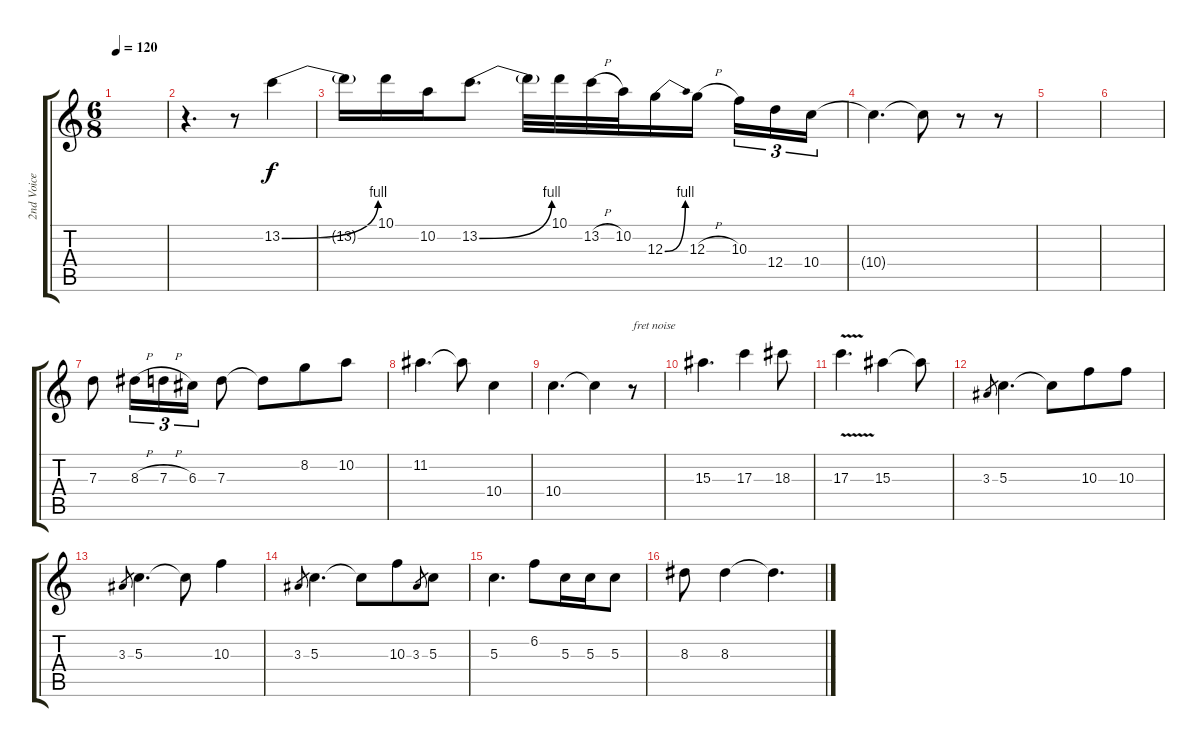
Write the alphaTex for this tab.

\track ("2nd Voice (Mike Dirnt) & 2nd Guitar (Jas" "2nd Voice ") {instrument distortionguitar}
\staff {score tabs}
\tuning (E4 B3 G3 D3 A2 E2) {hide}
\ts (6 8)
\tempo 120
\clef g2
\ks c
|
r.4{d} r.8 13.2{be (bend 0 0 60 4)}.4 |
13.2{t}.16 10.1.16 10.2.16 13.2{be (bend 0 0 60 4)}.8{d} 13.2{t}.32 10.1.32 13.2{h}.32 10.2.32 12.3{be (bend 0 0 60 4)}.16 12.3{h}.16{beam splitsecondary} 10.3.16{tu (3 2)} 12.4.16{tu (3 2)} 10.4.16{tu (3 2)} |
10.4{t}.4{d} 10.4{t}.8 r.8 r.8 |
|
|
7.3.8 8.3{h}.16{tu (3 2)} 7.3{h}.16{tu (3 2)} 6.3.16{tu (3 2)} 7.3.8 7.3{t}.8 8.2.8 10.2.8 |
11.2.4{d} 11.2{t}.8 10.4.4 |
10.4.4{d} 10.4{t}.4 r.8{txt "fret noise"} |
15.3.4{d} 17.3.4 18.3.8 |
17.3{v}.4{d} 15.3.4 15.3{t}.8 |
3.3.8{gr} 5.3.4{d} 5.3{t}.8 10.3.8 10.3.8 |
3.3.8{gr} 5.3.4{d} 5.3{t}.8 10.3.4 |
3.3.8{gr} 5.3.4{d} 5.3{t}.8 10.3.8 3.3.8{gr} 5.3.8 |
5.3.4{d} 6.2.8 5.3.16 5.3.16 5.3.8 |
8.3.8 8.3.4 8.3{t}.4{d}
